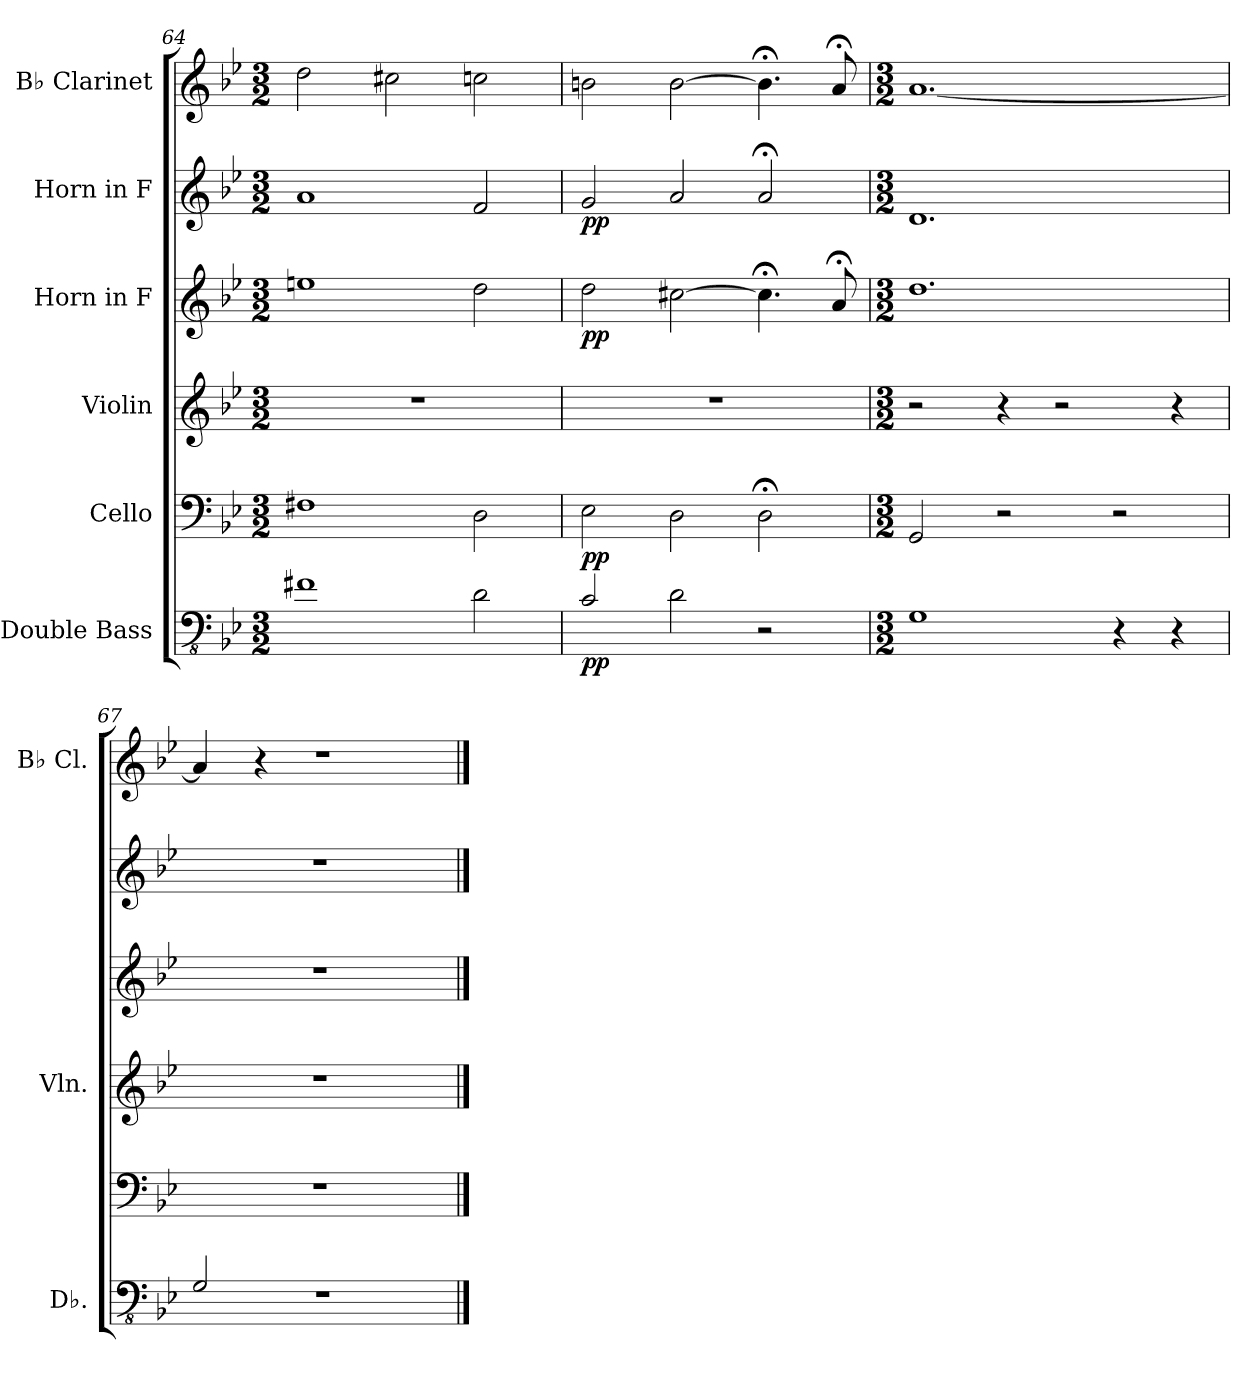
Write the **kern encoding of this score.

**kern	**dynam	**kern	**dynam	**kern	**kern	**dynam	**kern	**dynam	**kern
*part6	*part6	*part5	*part5	*part4	*part3	*part3	*part2	*part2	*part1
*staff6	*staff6	*staff5	*staff5	*staff4	*staff3	*staff3	*staff2	*staff2	*staff1
*I"Double Bass	*	*I"Cello	*	*I"Violin	*I"Horn in F	*	*I"Horn in F	*	*I"B♭ Clarinet
*I'Db.	*	*	*	*I'Vln.	*	*	*	*	*I'B♭ Cl.
*clefFv4	*	*clefF4	*	*clefG2	*clefG2	*	*clefG2	*	*clefG2
*ITrd7c12	*	*	*	*	*ITrd4c7	*	*ITrd4c7	*	*ITrd1c2
*k[b-e-]	*	*k[b-e-]	*	*k[b-e-]	*k[b-e-a-]	*	*k[b-e-a-]	*	*k[b-e-a-d-]
*M3/2	*	*M3/2	*	*M3/2	*M3/2	*	*M3/2	*	*M3/2
=64	=64	=64	=64	=64	=64	=64	=64	=64	=64
1FF#X	.	1F#X	.	1.r	1an	.	1d	.	2cc\
.	.	.	.	.	.	.	.	.	2bn\
2DD\	.	2D\	.	.	2g\	.	2B-/	.	2b-X\
=65	=65	=65	=65	=65	=65	=65	=65	=65	=65
!	!LO:DY:b	!	!LO:DY:b	!	!	!LO:DY:b	!	!LO:DY:b	!
2CC/	pp	2E-\	pp	1.r	2g\	pp	2c/	pp	2an\
2DD\	.	2D\	.	.	[2f#X\	.	2d/	.	[2a\
2r	.	2D;<\	.	.	4.f#;<\]	.	2d;</	.	4.a;<\]
.	.	.	.	.	8d;</	.	.	.	8g;</
=66	=66	=66	=66	=66	=66	=66	=66	=66	=66
*M3/2	*	*M3/2	*	*M3/2	*M3/2	*	*M3/2	*	*M3/2
1GGG	.	2GG/	.	2r	1.g	.	1.G	.	[1.g
.	.	2r	.	4r	.	.	.	.	.
.	.	.	.	2r	.	.	.	.	.
4r	.	2r	.	.	.	.	.	.	.
4r	.	.	.	4r	.	.	.	.	.
=67	=67	=67	=67	=67	=67	=67	=67	=67	=67
2GGG/	.	1.r	.	1.r	1.r	.	1.r	.	4g/]
.	.	.	.	.	.	.	.	.	4r
1r	.	.	.	.	.	.	.	.	1r
==	==	==	==	==	==	==	==	==	==
*-	*-	*-	*-	*-	*-	*-	*-	*-	*-
